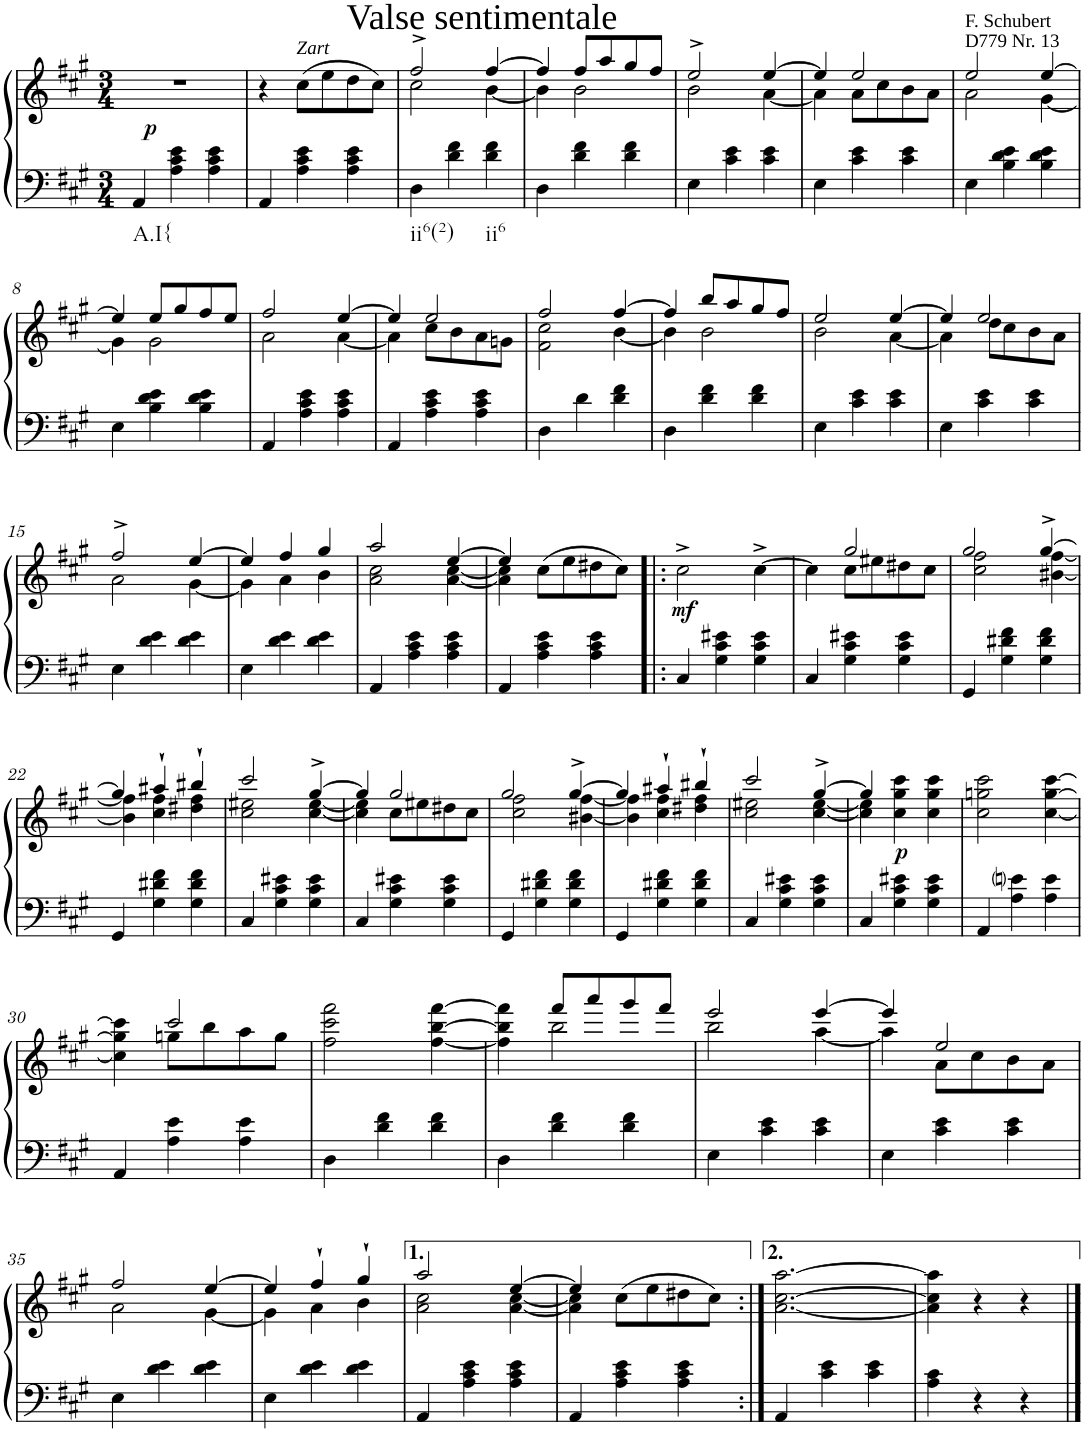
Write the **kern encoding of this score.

**kern	**kern	**dynam
*part1	*part1	*part1
*staff2	*staff1	*staff1/2
*I"Midi_1	*	*
*clefF4	*clefG2	*
*k[f#c#g#]	*k[f#c#g#]	*
*A:	*A:	*
*M3/4	*M3/4	*
=1	=1	=1
*	*^	*
!LO:TX:b:t=A.I{	!	!	!
!	!	!	!LO:DY:b
4AA/	2.r	2ryy	p
4A\ 4c#\ 4e\	.	.	.
4A\ 4c#\ 4e\	.	4ryy	.
=2	=2	=2	=2
4AA/	4r	2ryy	.
!	!LO:TX:a:i:t=Zart	!	!
4A\ 4c#\ 4e\	(>8cc#\L	.	.
.	8ee\	.	.
!	!LO:TX:a:t=Valse sentimentale	!	!
4A\ 4c#\ 4e\	8dd\	4ryy	.
.	8cc#\J)	.	.
=3	=3	=3	=3
!LO:TX:b:t=ii6(2)	!	!	!
4D\	2ff#^/	2cc#\	.
4d\ 4f#\	.	.	.
!LO:TX:b:t=ii6	!	!	!
4d\ 4f#\	[4ff#/	[4b\	.
=4	=4	=4	=4
4D\	4ff#/]	4b\]	.
4d\ 4f#\	8ff#/L	2b\	.
.	8aa/	.	.
4d\ 4f#\	8gg#/	.	.
.	8ff#/J	.	.
=5	=5	=5	=5
4E\	2ee^/	2b\	.
4c#\ 4e\	.	.	.
4c#\ 4e\	[4ee/	[4a\	.
=6	=6	=6	=6
4E\	4ee/]	4a\]	.
4c#\ 4e\	2ee/	8a\L	.
.	.	8cc#\	.
4c#\ 4e\	.	8b\	.
.	.	8a\J	.
=7	=7	=7	=7
!	!LO:TX:a:t=F. Schubert	!	!
!	!LO:TX:a:t=D779 Nr. 13	!	!
4E\	2ee/	2a\	.
4B\ 4d\ 4e\	.	.	.
4B\ 4d\ 4e\	[4ee/	[4g#\	.
!!LO:LB:g=z	!!
=8	=8	=8	=8
4E\	4ee/]	4g#\]	.
4B\ 4d\ 4e\	8ee/L	2g#\	.
.	8gg#/	.	.
4B\ 4d\ 4e\	8ff#/	.	.
.	8ee/J	.	.
=9	=9	=9	=9
4AA/	2ff#/	2a\	.
4A\ 4c#\ 4e\	.	.	.
4A\ 4c#\ 4e\	[4ee/	[4a\	.
=10	=10	=10	=10
4AA/	4ee/]	4a\]	.
4A\ 4c#\ 4e\	2ee/	8cc#\L	.
.	.	8b\	.
4A\ 4c#\ 4e\	.	8a\	.
.	.	8gn\J	.
=11	=11	=11	=11
4D\	2ff#/	2f#\ 2cc#\	.
4d\	.	.	.
4d\ 4f#\	[4ff#/	[4b\	.
=12	=12	=12	=12
4D\	4ff#/]	4b\]	.
4d\ 4f#\	8bb/L	2b\	.
.	8aa/	.	.
4d\ 4f#\	8gg#/	.	.
.	8ff#/J	.	.
=13	=13	=13	=13
4E\	2ee/	2b\	.
4c#\ 4e\	.	.	.
4c#\ 4e\	[4ee/	[4a\	.
=14	=14	=14	=14
4E\	4ee/]	4a\]	.
4c#\ 4e\	2ee/	8dd\L	.
.	.	8cc#\	.
4c#\ 4e\	.	8b\	.
.	.	8a\J	.
!!LO:LB:g=z	!!
=15	=15	=15	=15
4E\	2ff#^/	2a\	.
4d\ 4e\	.	.	.
4d\ 4e\	[4ee/	[4g#\	.
=16	=16	=16	=16
4E\	4ee/]	4g#\]	.
4d\ 4e\	4ff#/	4a\	.
4d\ 4e\	4gg#/	4b\	.
=17	=17	=17	=17
4AA/	2aa/	2a\ 2cc#\	.
4A\ 4c#\ 4e\	.	.	.
4A\ 4c#\ 4e\	[4ee/	[4a\ [4cc#\	.
=18	=18	=18	=18
4AA/	4ee/]	4a\] 4cc#\]	.
4A\ 4c#\ 4e\	(>8cc#\L	4ryy	.
.	8ee\	.	.
4A\ 4c#\ 4e\	8dd#X\	4ryy	.
.	8cc#\J)	.	.
=19!|:	=19!|:	=19!|:	=19!|:
!	!	!	!LO:DY:b
4C#/	2cc#^\	2ryy	mf
4G#\ 4c#\ 4e#X\	.	.	.
4G#\ 4c#\ 4e#\	[4cc#^\	4ryy	.
=20	=20	=20	=20
4C#/	4cc#\]	4ryy	.
4G#\ 4c#\ 4e#X\	2gg#/	8cc#\L	.
.	.	8ee#X\	.
4G#\ 4c#\ 4e#\	.	8dd#X\	.
.	.	8cc#\J	.
=21	=21	=21	=21
4GG#/	2gg#/	2cc#\ 2ff#\	.
4G#\ 4d#X\ 4f#\	.	.	.
4G#\ 4d#\ 4f#\	[4gg#^/	[4b#X\ [4ff#\	.
!!LO:LB:g=z	!!
=22	=22	=22	=22
4GG#/	4gg#/]	4b#\] 4ff#\]	.
4G#\ 4d#X\ 4f#\	4aa#X`/	4cc#\ 4ff#\	.
4G#\ 4d#\ 4f#\	4bb#X`/	4dd#X\ 4ff#\	.
=23	=23	=23	=23
4C#/	2ccc#/	2cc#\ 2ee#X\	.
4G#\ 4c#\ 4e#X\	.	.	.
4G#\ 4c#\ 4e#\	[4gg#^/	[4cc#\ [4ee#\	.
=24	=24	=24	=24
4C#/	4gg#/]	4cc#\] 4ee#\]	.
4G#\ 4c#\ 4e#X\	2gg#/	8cc#\L	.
.	.	8ee#X\	.
4G#\ 4c#\ 4e#\	.	8dd#X\	.
.	.	8cc#\J	.
=25	=25	=25	=25
4GG#/	2gg#/	2cc#\ 2ff#\	.
4G#\ 4d#X\ 4f#\	.	.	.
4G#\ 4d#\ 4f#\	[4gg#^/	[4b#X\ [4ff#\	.
=26	=26	=26	=26
4GG#/	4gg#/]	4b#\] 4ff#\]	.
4G#\ 4d#X\ 4f#\	4aa#X`/	4cc#\ 4ff#\	.
4G#\ 4d#\ 4f#\	4bb#X`/	4dd#X\ 4ff#\	.
=27	=27	=27	=27
4C#/	2ccc#/	2cc#\ 2ee#X\	.
4G#\ 4c#\ 4e#X\	.	.	.
4G#\ 4c#\ 4e#\	[4gg#^/	[4cc#\ [4ee#\	.
=28	=28	=28	=28
4C#/	4gg#/]	4cc#\] 4ee#\]	.
!	!	!	!LO:DY:b
4G#\ 4c#\ 4e#X\	4cc#\ 4gg#\ 4ccc#\	4ryy	p
4G#\ 4c#\ 4e#\	4cc#\ 4gg#\ 4ccc#\	4ryy	.
=29	=29	=29	=29
4AA/	2cc#\ 2ggn\ 2ccc#\	2ryy	.
4A\ 4eni\	.	.	.
4A\ 4e\	[4cc#\ [4gg\ [4ccc#\	4ryy	.
!!LO:LB:g=z	!!
=30	=30	=30	=30
4AA/	4cc#\] 4gg\] 4ccc#\]	4ryy	.
4A\ 4e\	2ccc#/	8ggn\L	.
.	.	8bb\	.
4A\ 4e\	.	8aa\	.
.	.	8gg\J	.
=31	=31	=31	=31
4D\	2ff#\ 2ccc#\ 2fff#\	2ryy	.
4d\ 4f#\	.	.	.
4d\ 4f#\	[4ff#\ [4bb\ [4fff#\	4ryy	.
=32	=32	=32	=32
4D\	4ff#\] 4bb\] 4fff#\]	4ryy	.
4d\ 4f#\	8fff#/L	2bb\	.
.	8aaa/	.	.
4d\ 4f#\	8ggg#/	.	.
.	8fff#/J	.	.
=33	=33	=33	=33
4E\	2eee/	2bb\	.
4c#\ 4e\	.	.	.
4c#\ 4e\	[4eee/	[4aa\	.
=34	=34	=34	=34
4E\	4eee/]	4aa\]	.
4c#\ 4e\	2ee/	8a\L	.
.	.	8cc#\	.
4c#\ 4e\	.	8b\	.
.	.	8a\J	.
!!LO:LB:g=z	!!
=35	=35	=35	=35
4E\	2ff#/	2a\	.
4d\ 4e\	.	.	.
4d\ 4e\	[4ee/	[4g#\	.
=36	=36	=36	=36
4E\	4ee/]	4g#\]	.
4d\ 4e\	4ff#`/	4a\	.
4d\ 4e\	4gg#`/	4b\	.
=37	=37	=37	=37
4AA/	2aa/	2a\ 2cc#\	.
4A\ 4c#\ 4e\	.	.	.
4A\ 4c#\ 4e\	[4ee/	[4a\ [4cc#\	.
=38	=38	=38	=38
4AA/	4ee/]	4a\] 4cc#\]	.
4A\ 4c#\ 4e\	(>8cc#\L	4ryy	.
.	8ee\	.	.
4A\ 4c#\ 4e\	8dd#X\	4ryy	.
.	8cc#\J)	.	.
=37:|!	=37:|!	=37:|!	=37:|!
4AA/	[2.a\ [2.cc#\ [2.aa\	2ryy	.
4c#\ 4e\	.	.	.
4c#\ 4e\	.	4ryy	.
=38	=38	=38	=38
4A\ 4c#\	4a\] 4cc#\] 4aa\]	2ryy	.
4r	4r	.	.
4r	4r	4ryy	.
*	*v	*v	*
==	==	==
*-	*-	*-
